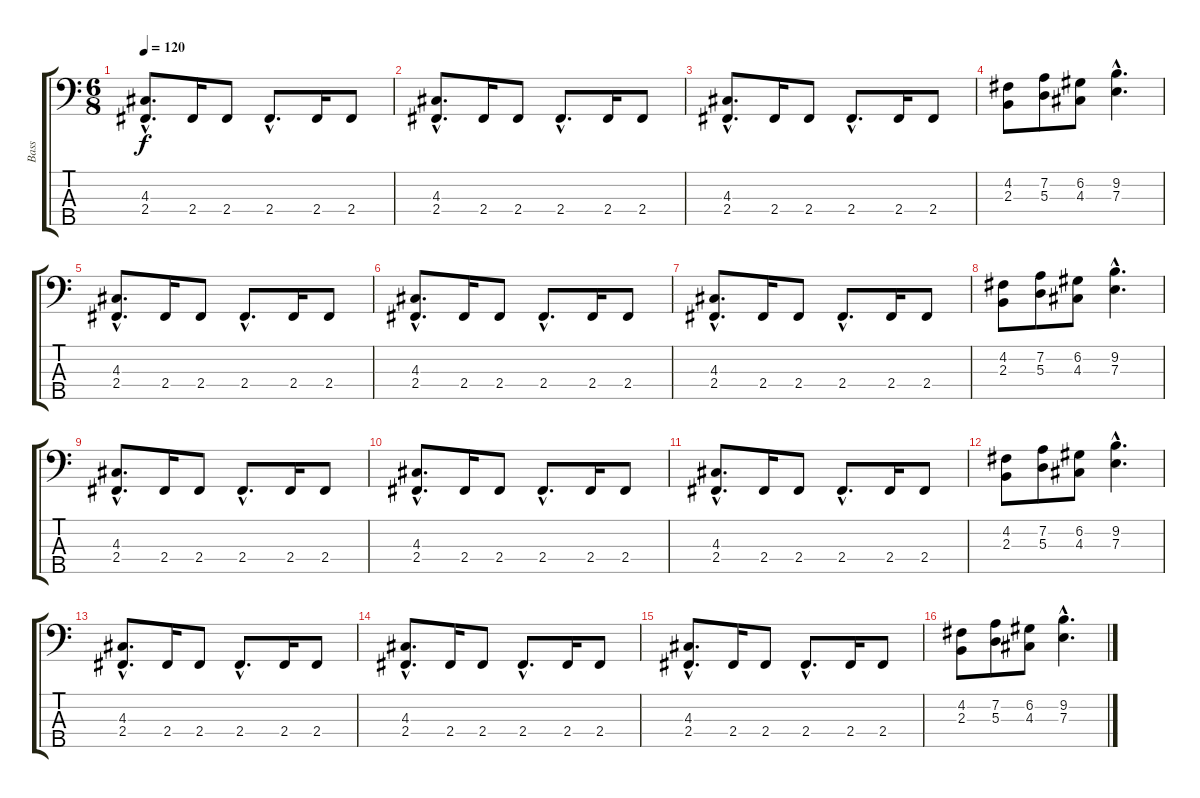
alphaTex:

\track ("Bass" "Bass") {instrument electricbassfinger}
\staff {score tabs}
\tuning (G2 D2 A1 E1 B0) {hide}
\ts (6 8)
\tempo 120
\clef f4
\ks c
(4.3{hac} 2.4{hac}).8{d dy f} 2.4.16 2.4.8 2.4{hac}.8{d} 2.4.16 2.4.8 |
(4.3{hac} 2.4{hac}).8{d} 2.4.16 2.4.8 2.4{hac}.8{d} 2.4.16 2.4.8 |
(4.3{hac} 2.4{hac}).8{d} 2.4.16 2.4.8 2.4{hac}.8{d} 2.4.16 2.4.8 |
(4.2 2.3).8 (7.2 5.3).8 (6.2 4.3).8 (9.2{hac} 7.3{hac}).4{d} |
(4.3{hac} 2.4{hac}).8{d} 2.4.16 2.4.8 2.4{hac}.8{d} 2.4.16 2.4.8 |
(4.3{hac} 2.4{hac}).8{d} 2.4.16 2.4.8 2.4{hac}.8{d} 2.4.16 2.4.8 |
(4.3{hac} 2.4{hac}).8{d} 2.4.16 2.4.8 2.4{hac}.8{d} 2.4.16 2.4.8 |
(4.2 2.3).8 (7.2 5.3).8 (6.2 4.3).8 (9.2{hac} 7.3{hac}).4{d} |
(4.3{hac} 2.4{hac}).8{d} 2.4.16 2.4.8 2.4{hac}.8{d} 2.4.16 2.4.8 |
(4.3{hac} 2.4{hac}).8{d} 2.4.16 2.4.8 2.4{hac}.8{d} 2.4.16 2.4.8 |
(4.3{hac} 2.4{hac}).8{d} 2.4.16 2.4.8 2.4{hac}.8{d} 2.4.16 2.4.8 |
(4.2 2.3).8 (7.2 5.3).8 (6.2 4.3).8 (9.2{hac} 7.3{hac}).4{d} |
(4.3{hac} 2.4{hac}).8{d} 2.4.16 2.4.8 2.4{hac}.8{d} 2.4.16 2.4.8 |
(4.3{hac} 2.4{hac}).8{d} 2.4.16 2.4.8 2.4{hac}.8{d} 2.4.16 2.4.8 |
(4.3{hac} 2.4{hac}).8{d} 2.4.16 2.4.8 2.4{hac}.8{d} 2.4.16 2.4.8 |
(4.2 2.3).8 (7.2 5.3).8 (6.2 4.3).8 (9.2{hac} 7.3{hac}).4{d}
